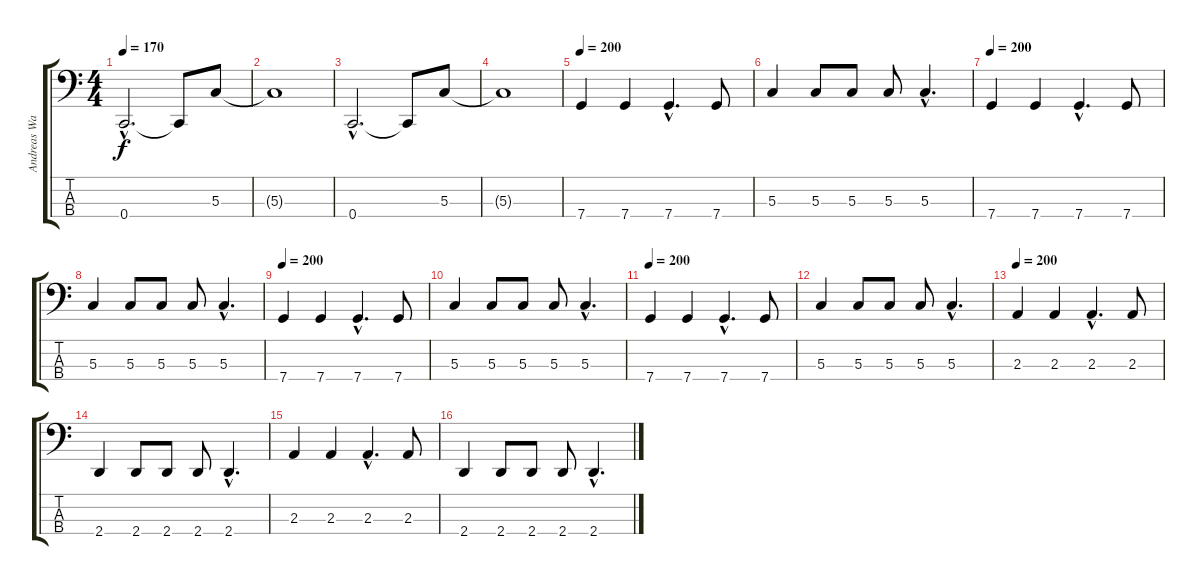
\track ("Andreas Wallan Wahl" "Andreas Wa") {instrument electricbasspick}
\staff {score tabs}
\tuning (F2 C2 G1 C1) {hide}
\ts (4 4)
\tempo 170
\clef f4
\ks c
0.4{hac}.2{d dy f} 0.4{t}.8 5.3.8 |
5.3{t}.1 |
0.4{hac}.2{d} 0.4{t}.8 5.3.8 |
5.3{t}.1 |
\tempo 200
7.4.4 7.4.4 7.4{hac}.4{d} 7.4.8 |
5.3.4 5.3.8 5.3.8 5.3.8 5.3{hac}.4{d} |
\tempo 200
7.4.4 7.4.4 7.4{hac}.4{d} 7.4.8 |
5.3.4 5.3.8 5.3.8 5.3.8 5.3{hac}.4{d} |
\tempo 200
7.4.4 7.4.4 7.4{hac}.4{d} 7.4.8 |
5.3.4 5.3.8 5.3.8 5.3.8 5.3{hac}.4{d} |
\tempo 200
7.4.4 7.4.4 7.4{hac}.4{d} 7.4.8 |
5.3.4 5.3.8 5.3.8 5.3.8 5.3{hac}.4{d} |
\tempo 200
2.3.4 2.3.4 2.3{hac}.4{d} 2.3.8 |
2.4.4 2.4.8 2.4.8 2.4.8 2.4{hac}.4{d} |
2.3.4 2.3.4 2.3{hac}.4{d} 2.3.8 |
2.4.4 2.4.8 2.4.8 2.4.8 2.4{hac}.4{d}
